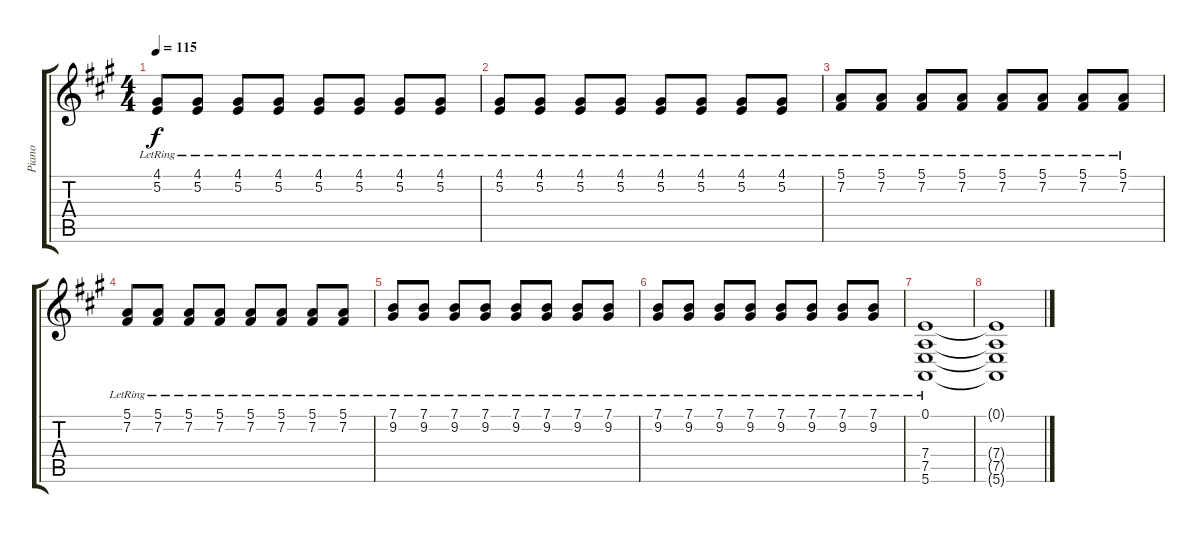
\track ("Piano" "Piano") {instrument electricgrandpiano}
\staff {score tabs}
\tuning (E4 B3 G3 D3 A2 E2) {hide}
\ts (4 4)
\tempo 115
\clef g2
\ks a
(4.1{lr} 5.2{lr}).8{dy f} (4.1{lr} 5.2{lr}).8 (4.1{lr} 5.2{lr}).8 (4.1{lr} 5.2{lr}).8 (4.1{lr} 5.2{lr}).8 (4.1{lr} 5.2{lr}).8 (4.1{lr} 5.2{lr}).8 (4.1{lr} 5.2{lr}).8 |
(4.1{lr} 5.2{lr}).8 (4.1{lr} 5.2{lr}).8 (4.1{lr} 5.2{lr}).8 (4.1{lr} 5.2{lr}).8 (4.1{lr} 5.2{lr}).8 (4.1{lr} 5.2{lr}).8 (4.1{lr} 5.2{lr}).8 (4.1{lr} 5.2{lr}).8 |
(5.1{lr} 7.2{lr}).8 (5.1{lr} 7.2{lr}).8 (5.1{lr} 7.2{lr}).8 (5.1{lr} 7.2{lr}).8 (5.1{lr} 7.2{lr}).8 (5.1{lr} 7.2{lr}).8 (5.1{lr} 7.2{lr}).8 (5.1{lr} 7.2{lr}).8 |
(5.1{lr} 7.2{lr}).8 (5.1{lr} 7.2{lr}).8 (5.1{lr} 7.2{lr}).8 (5.1{lr} 7.2{lr}).8 (5.1{lr} 7.2{lr}).8 (5.1{lr} 7.2{lr}).8 (5.1{lr} 7.2{lr}).8 (5.1{lr} 7.2{lr}).8 |
(7.1{lr} 9.2{lr}).8 (7.1{lr} 9.2{lr}).8 (7.1{lr} 9.2{lr}).8 (7.1{lr} 9.2{lr}).8 (7.1{lr} 9.2{lr}).8 (7.1{lr} 9.2{lr}).8 (7.1{lr} 9.2{lr}).8 (7.1{lr} 9.2{lr}).8 |
(7.1{lr} 9.2{lr}).8 (7.1{lr} 9.2{lr}).8 (7.1{lr} 9.2{lr}).8 (7.1{lr} 9.2{lr}).8 (7.1{lr} 9.2{lr}).8 (7.1{lr} 9.2{lr}).8 (7.1{lr} 9.2{lr}).8 (7.1{lr} 9.2{lr}).8 |
(0.1{lr} 7.4{lr} 7.5{lr} 5.6{lr}).1 |
(0.1{t} 7.4{t} 7.5{t} 5.6{t}).1
